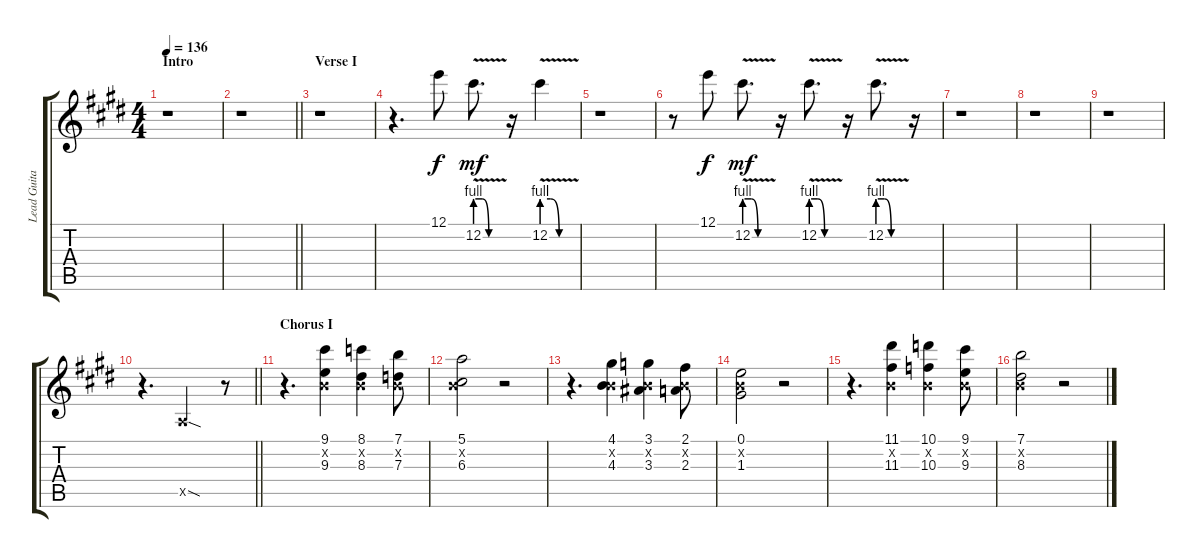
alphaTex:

\track ("Lead Guitar" "Lead Guita") {instrument electricguitarjazz}
\staff {score tabs}
\tuning (E4 B3 G3 D3 A2 E2) {hide}
\ts (4 4)
\section ("" "Intro")
\tempo 136
\clef g2
\ks e
r.1{dy f instrument electricguitarjazz} |
\barLineRight lightlight
r.1 |
\section ("" "Verse I")
r.1 |
r.4{d} 12.1.8{balance 0} 12.2{be (custom 0 4 15 4 30 0 60 0) v}.8{d dy mf balance 0} r.16 12.2{be (custom 0 4 15 4 30 0 60 0) v}.4{balance 16} |
r.1 |
r.8 12.1.8{dy f balance 0} 12.2{be (custom 0 4 15 4 30 0 60 0) v}.8{d dy mf balance 0} r.16 12.2{be (custom 0 4 15 4 30 0 60 0) v}.8{d balance 16} r.16 12.2{be (custom 0 4 15 4 30 0 60 0) v}.8{d balance 0} r.16 |
r.1 |
r.1 |
r.1 |
\barLineRight lightlight
r.4{d} 0.5{sod x}.2 r.8 |
\section ("" "Chorus I")
r.4{d} (9.1 0.2{x} 9.3).4 (8.1 0.2{x} 8.3).4 (7.1 0.2{x} 7.3).8 |
(5.1 0.2{x} 6.3).2 r.2 |
r.4{d} (4.1 0.2{x} 4.3).4 (3.1 0.2{x} 3.3).4 (2.1 0.2{x} 2.3).8 |
(0.1 0.2{x} 1.3).2 r.2 |
r.4{d} (11.1 0.2{x} 11.3).4 (10.1 0.2{x} 10.3).4 (9.1 0.2{x} 9.3).8 |
(7.1 0.2{x} 8.3).2 r.2
